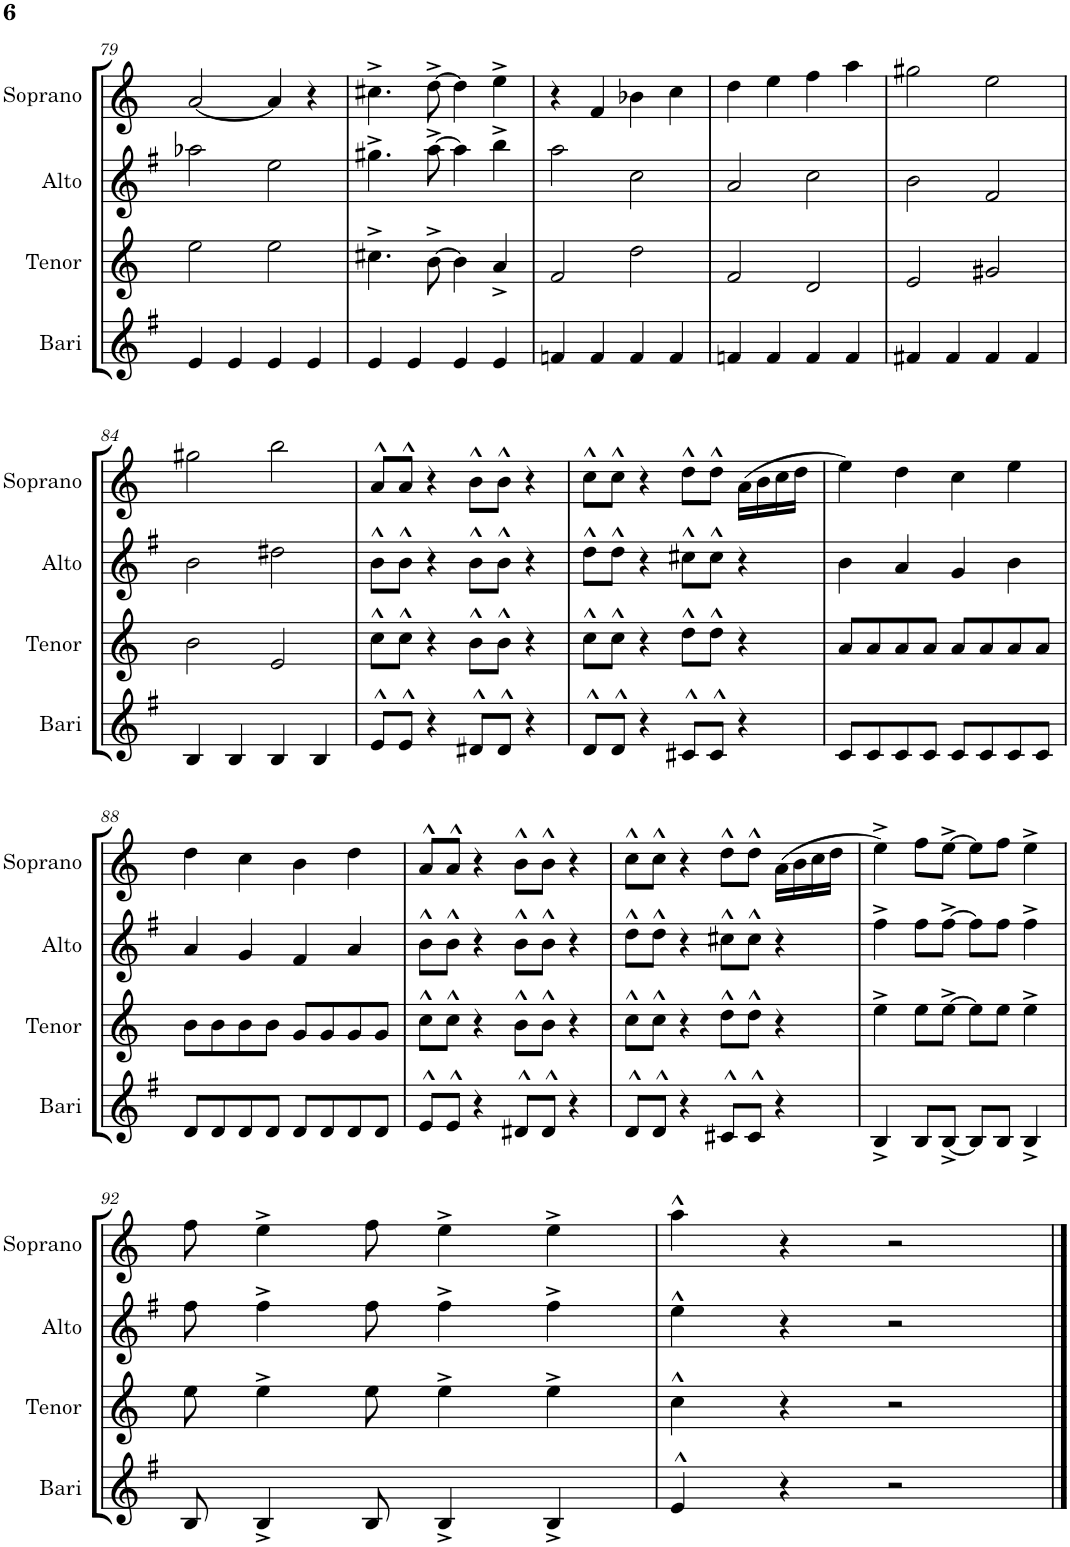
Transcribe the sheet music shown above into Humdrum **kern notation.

**kern	**kern	**kern	**kern
*part4	*part3	*part2	*part1
*staff4	*staff3	*staff2	*staff1
*I"Baritone Saxophone	*I"Tenor Saxophone	*I"Alto Saxophone	*I"Soprano Saxophone
*I'Bari	*I'Tenor	*I'Alto	*I'Soprano
!!LO:PB:g=z
*clefG2	*clefG2	*clefG2	*clefG2
*Trd12c21	*Trd8c14	*Trd5c9	*Trd1c2
*k[f#]	*k[]	*k[f#]	*k[]
*M4/4	*M4/4	*M4/4	*M4/4
=79	=79	=79	=79
4e/	2ee\	2aa-X\	[2a/
4e/	.	.	.
4e/	2ee\	2ee\	4a/]
4e/	.	.	4r
=80	=80	=80	=80
4e/	4.cc#X^\	4.gg#X^\	4.cc#X^\
4e/	.	.	.
.	[8b^\	[8aa^\	[8dd^\
4e/	4b\]	4aa\]	4dd\]
4e/	4a^/	4bb^\	4ee^\
=81	=81	=81	=81
4fn/	2f/	2aa\	4r
4f/	.	.	4f/
4f/	2dd\	2cc\	4b-X\
4f/	.	.	4cc\
=82	=82	=82	=82
4fn/	2f/	2a/	4dd\
4f/	.	.	4ee\
4f/	2d/	2cc\	4ff\
4f/	.	.	4aa\
=83	=83	=83	=83
4f#X/	2e/	2b\	2gg#X\
4f#/	.	.	.
4f#/	2g#X/	2f#/	2ee\
4f#/	.	.	.
!!LO:LB:g=z
=84	=84	=84	=84
4B/	2b\	2b\	2gg#X\
4B/	.	.	.
4B/	2e/	2dd#X\	2bb\
4B/	.	.	.
=85	=85	=85	=85
8e^^/L	8cc^^\L	8b^^\L	8a^^/L
8e^^/J	8cc^^\J	8b^^\J	8a^^/J
4r	4r	4r	4r
8d#X^^/L	8b^^\L	8b^^\L	8b^^\L
8d#^^/J	8b^^\J	8b^^\J	8b^^\J
4r	4r	4r	4r
=86	=86	=86	=86
8d^^/L	8cc^^\L	8dd^^\L	8cc^^\L
8d^^/J	8cc^^\J	8dd^^\J	8cc^^\J
4r	4r	4r	4r
8c#X^^/L	8dd^^\L	8cc#X^^\L	8dd^^\L
8c#^^/J	8dd^^\J	8cc#^^\J	8dd^^\J
4r	4r	4r	(16a\LL
.	.	.	16b\
.	.	.	16cc\
.	.	.	16dd\JJ
=87	=87	=87	=87
8c/L	8a/L	4b\	4ee\)
8c/	8a/	.	.
8c/	8a/	4a/	4dd\
8c/J	8a/J	.	.
8c/L	8a/L	4g/	4cc\
8c/	8a/	.	.
8c/	8a/	4b\	4ee\
8c/J	8a/J	.	.
!!LO:LB:g=z
=88	=88	=88	=88
8d/L	8b\L	4a/	4dd\
8d/	8b\	.	.
8d/	8b\	4g/	4cc\
8d/J	8b\J	.	.
8d/L	8g/L	4f#/	4b\
8d/	8g/	.	.
8d/	8g/	4a/	4dd\
8d/J	8g/J	.	.
=89	=89	=89	=89
8e^^/L	8cc^^\L	8b^^\L	8a^^/L
8e^^/J	8cc^^\J	8b^^\J	8a^^/J
4r	4r	4r	4r
8d#X^^/L	8b^^\L	8b^^\L	8b^^\L
8d#^^/J	8b^^\J	8b^^\J	8b^^\J
4r	4r	4r	4r
=90	=90	=90	=90
8d^^/L	8cc^^\L	8dd^^\L	8cc^^\L
8d^^/J	8cc^^\J	8dd^^\J	8cc^^\J
4r	4r	4r	4r
8c#X^^/L	8dd^^\L	8cc#X^^\L	8dd^^\L
8c#^^/J	8dd^^\J	8cc#^^\J	8dd^^\J
4r	4r	4r	(16a\LL
.	.	.	16b\
.	.	.	16cc\
.	.	.	16dd\JJ
=91	=91	=91	=91
4B^/	4ee^\	4ff#^\	4ee^\)
8B/L	8ee\L	8ff#\L	8ff\L
[8B^/J	[8ee^\J	[8ff#^\J	[8ee^\J
8B/L]	8ee\L]	8ff#\L]	8ee\L]
8B/J	8ee\J	8ff#\J	8ff\J
4B^/	4ee^\	4ff#^\	4ee^\
!!LO:LB:g=z
=92	=92	=92	=92
8B/	8ee\	8ff#\	8ff\
4B^/	4ee^\	4ff#^\	4ee^\
8B/	8ee\	8ff#\	8ff\
4B^/	4ee^\	4ff#^\	4ee^\
4B^/	4ee^\	4ff#^\	4ee^\
=93	=93	=93	=93
4e^^/	4cc^^\	4ee^^\	4aa^^\
4r	4r	4r	4r
2r	2r	2r	2r
==	==	==	==
*-	*-	*-	*-
